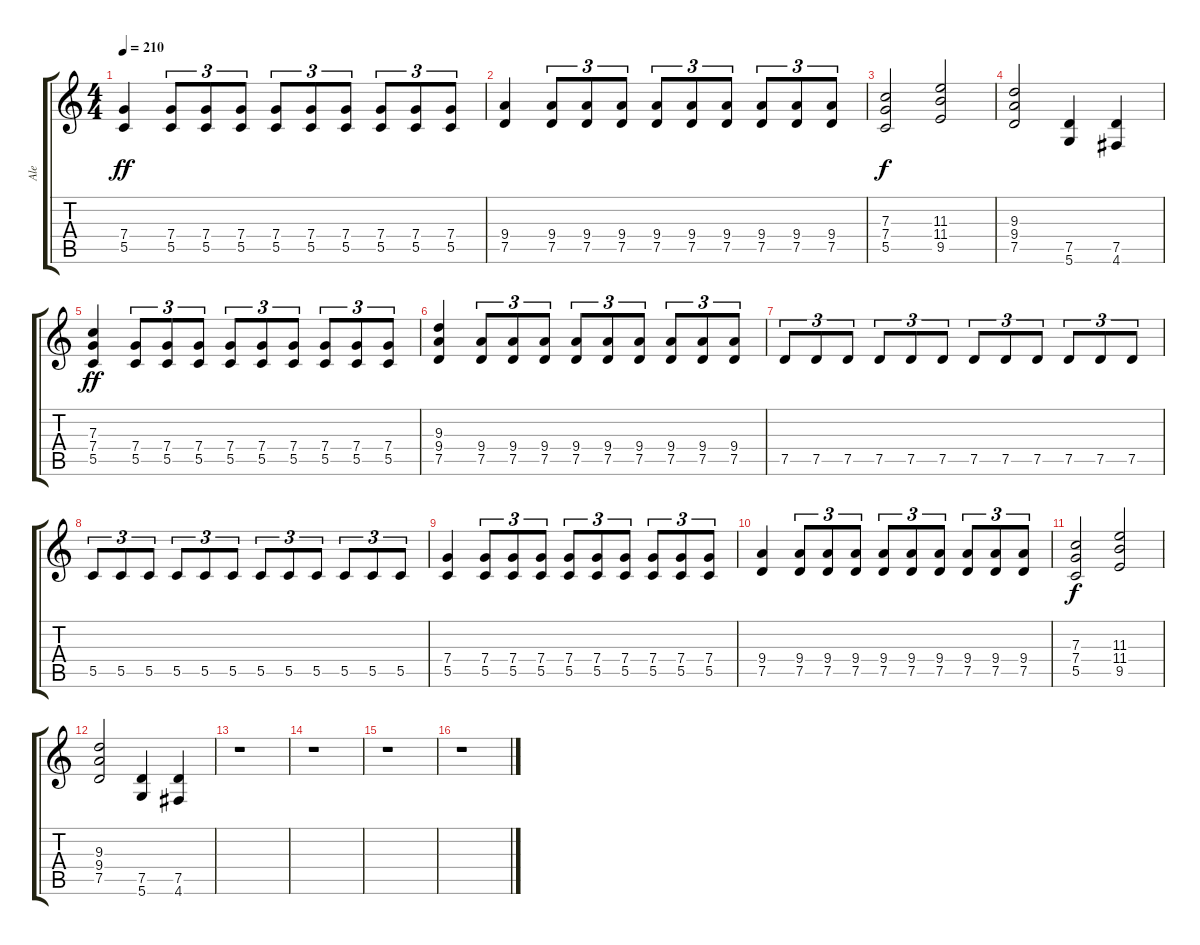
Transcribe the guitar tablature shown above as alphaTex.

\track ("Ale" "Ale") {instrument distortionguitar}
\staff {score tabs}
\tuning (D4 A3 F3 C3 G2 D2) {hide}
\ts (4 4)
\tempo 210
\clef g2
\ks c
(7.4 5.5).4{dy ff} (7.4 5.5).8{tu (3 2)} (7.4 5.5).8{tu (3 2)} (7.4 5.5).8{tu (3 2)} (7.4 5.5).8{tu (3 2)} (7.4 5.5).8{tu (3 2)} (7.4 5.5).8{tu (3 2)} (7.4 5.5).8{tu (3 2)} (7.4 5.5).8{tu (3 2)} (7.4 5.5).8{tu (3 2)} |
(9.4 7.5).4 (9.4 7.5).8{tu (3 2)} (9.4 7.5).8{tu (3 2)} (9.4 7.5).8{tu (3 2)} (9.4 7.5).8{tu (3 2)} (9.4 7.5).8{tu (3 2)} (9.4 7.5).8{tu (3 2)} (9.4 7.5).8{tu (3 2)} (9.4 7.5).8{tu (3 2)} (9.4 7.5).8{tu (3 2)} |
(7.3 7.4 5.5).2{dy f} (11.3 11.4 9.5).2 |
(9.3 9.4 7.5).2 (7.5 5.6).4 (7.5 4.6).4 |
(7.3 7.4 5.5).4{dy ff} (7.4 5.5).8{tu (3 2)} (7.4 5.5).8{tu (3 2)} (7.4 5.5).8{tu (3 2)} (7.4 5.5).8{tu (3 2)} (7.4 5.5).8{tu (3 2)} (7.4 5.5).8{tu (3 2)} (7.4 5.5).8{tu (3 2)} (7.4 5.5).8{tu (3 2)} (7.4 5.5).8{tu (3 2)} |
(9.3 9.4 7.5).4 (9.4 7.5).8{tu (3 2)} (9.4 7.5).8{tu (3 2)} (9.4 7.5).8{tu (3 2)} (9.4 7.5).8{tu (3 2)} (9.4 7.5).8{tu (3 2)} (9.4 7.5).8{tu (3 2)} (9.4 7.5).8{tu (3 2)} (9.4 7.5).8{tu (3 2)} (9.4 7.5).8{tu (3 2)} |
7.5.8{tu (3 2)} 7.5.8{tu (3 2)} 7.5.8{tu (3 2)} 7.5.8{tu (3 2)} 7.5.8{tu (3 2)} 7.5.8{tu (3 2)} 7.5.8{tu (3 2)} 7.5.8{tu (3 2)} 7.5.8{tu (3 2)} 7.5.8{tu (3 2)} 7.5.8{tu (3 2)} 7.5.8{tu (3 2)} |
5.5.8{tu (3 2)} 5.5.8{tu (3 2)} 5.5.8{tu (3 2)} 5.5.8{tu (3 2)} 5.5.8{tu (3 2)} 5.5.8{tu (3 2)} 5.5.8{tu (3 2)} 5.5.8{tu (3 2)} 5.5.8{tu (3 2)} 5.5.8{tu (3 2)} 5.5.8{tu (3 2)} 5.5.8{tu (3 2)} |
(7.4 5.5).4 (7.4 5.5).8{tu (3 2)} (7.4 5.5).8{tu (3 2)} (7.4 5.5).8{tu (3 2)} (7.4 5.5).8{tu (3 2)} (7.4 5.5).8{tu (3 2)} (7.4 5.5).8{tu (3 2)} (7.4 5.5).8{tu (3 2)} (7.4 5.5).8{tu (3 2)} (7.4 5.5).8{tu (3 2)} |
(9.4 7.5).4 (9.4 7.5).8{tu (3 2)} (9.4 7.5).8{tu (3 2)} (9.4 7.5).8{tu (3 2)} (9.4 7.5).8{tu (3 2)} (9.4 7.5).8{tu (3 2)} (9.4 7.5).8{tu (3 2)} (9.4 7.5).8{tu (3 2)} (9.4 7.5).8{tu (3 2)} (9.4 7.5).8{tu (3 2)} |
(7.3 7.4 5.5).2{dy f} (11.3 11.4 9.5).2 |
(9.3 9.4 7.5).2 (7.5 5.6).4 (7.5 4.6).4 |
r.1 |
r.1 |
r.1 |
r.1
